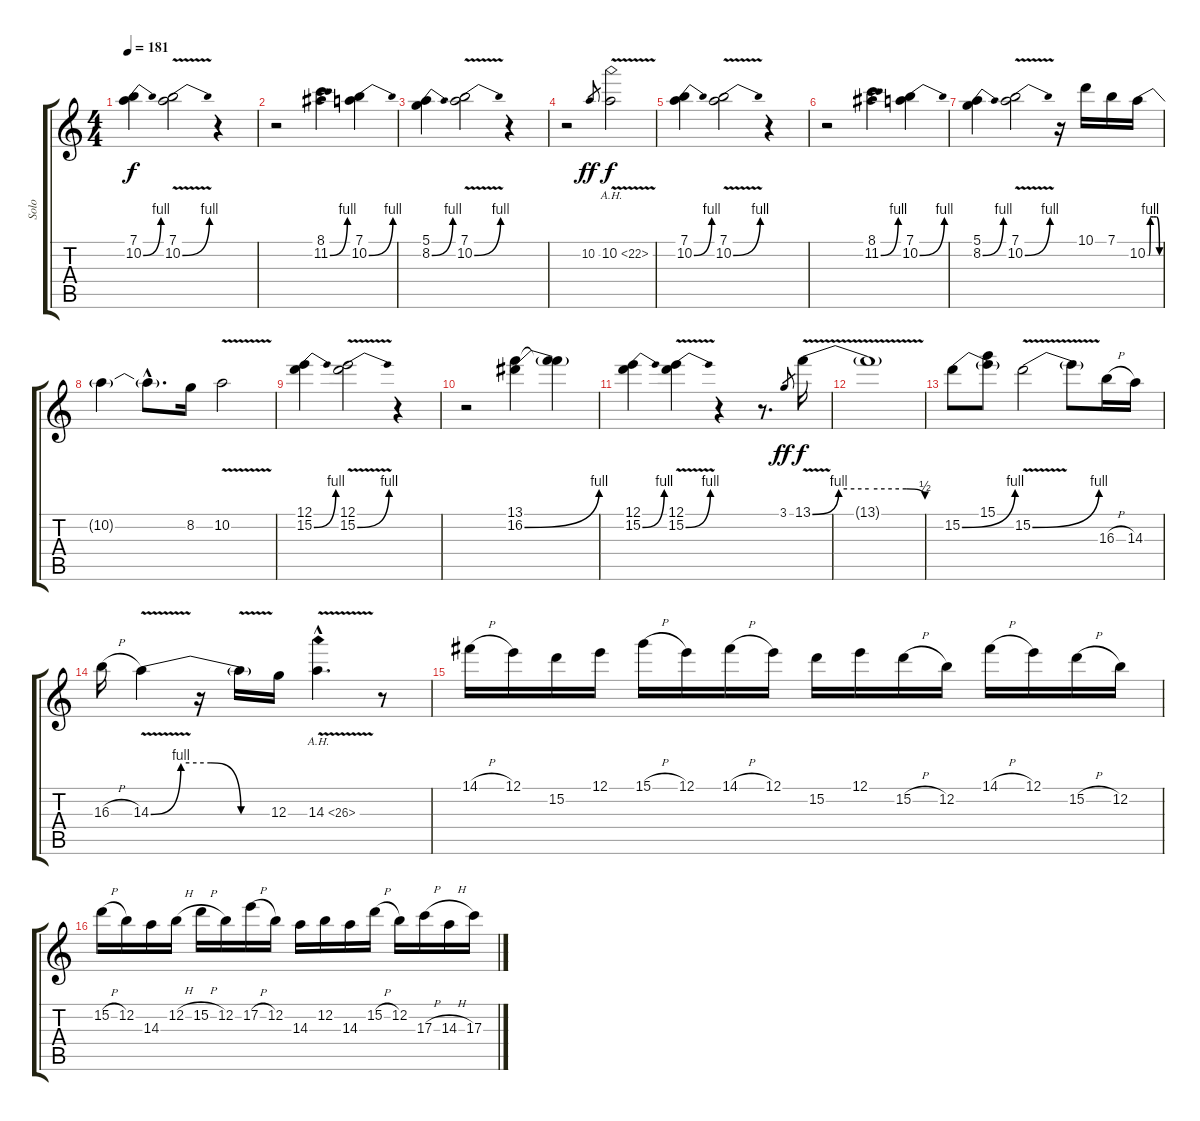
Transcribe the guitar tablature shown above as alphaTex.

\track ("Solo" "Solo") {instrument distortionguitar}
\staff {score tabs}
\tuning (E4 B3 G3 D3 A2 E2) {hide}
\ts (4 4)
\tempo 181
\clef g2
\ks c
(7.1 10.2{be (bend 0 0 60 4)}).4{dy f} (7.1 10.2{be (bend 0 0 60 4) v}).2 r.4 |
r.2 (8.1 11.2{be (bend 0 0 60 4)}).4 (7.1 10.2{be (bend 0 0 60 4)}).4 |
(5.1 8.2{be (bend 0 0 60 4)}).4 (7.1 10.2{be (bend 0 0 60 4) v}).2 r.4 |
r.2 10.2.8{gr dy ff} 10.2{ah 12 v}.2{dy f} |
(7.1 10.2{be (bend 0 0 60 4)}).4 (7.1 10.2{be (bend 0 0 60 4) v}).2 r.4 |
r.2 (8.1 11.2{be (bend 0 0 60 4)}).4 (7.1 10.2{be (bend 0 0 60 4)}).4 |
(5.1 8.2{be (bend 0 0 60 4)}).4 (7.1 10.2{be (bend 0 0 60 4) v}).2 r.16 10.1.16 7.1.16 10.2{be (custom 0 0 8 0 15 4 30 4 45 4 60 0)}.16 |
10.2{t}.4 10.2{hac t}.8{d} 8.2.16 10.2{v}.2 |
(12.1 15.2{be (bend 0 0 60 4)}).4 (12.1 15.2{be (bend 0 0 60 4) v}).2 r.4 |
r.2 (13.1 16.2{be (bend 0 0 60 4)}).4 (13.1{t} 16.2{t}).4 |
(12.1 15.2{be (bend 0 0 60 4)}).4 (12.1 15.2{be (bend 0 0 60 4) v}).4 r.4 r.8{d} 3.1.8{gr dy ff} 13.1{be (custom 0 0 14 4 30 4 50 4 60 2) v}.16{dy f} |
13.1{t}.1 |
15.2{be (bend 0 0 60 4)}.8 (15.1 15.2{t}).8 15.2{be (bend 0 0 60 4) v}.2 15.2{t}.8 16.3{h}.16 14.3.16 |
16.3{h}.16 14.3{be (custom 0 0 15 4 30 4 45 0 60 0) v}.4 r.16 14.3{t}.16 12.3.16 14.3{ah 12 v hac}.4{d} r.8 |
14.1{h}.16 12.1.16 15.2.16 12.1.16 15.1{h}.16 12.1.16 14.1{h}.16 12.1.16 15.2.16 12.1.16 15.2{h}.16 12.2.16 14.1{h}.16 12.1.16 15.2{h}.16 12.2.16 |
15.2{h}.16 12.2.16 14.3.16 12.2{h}.16 15.2{h}.16 12.2.16 17.2{h}.16 12.2.16 14.3.16 12.2.16 14.3.16 15.2{h}.16 12.2.16 17.3{h}.16 14.3{h}.16 17.3.16
